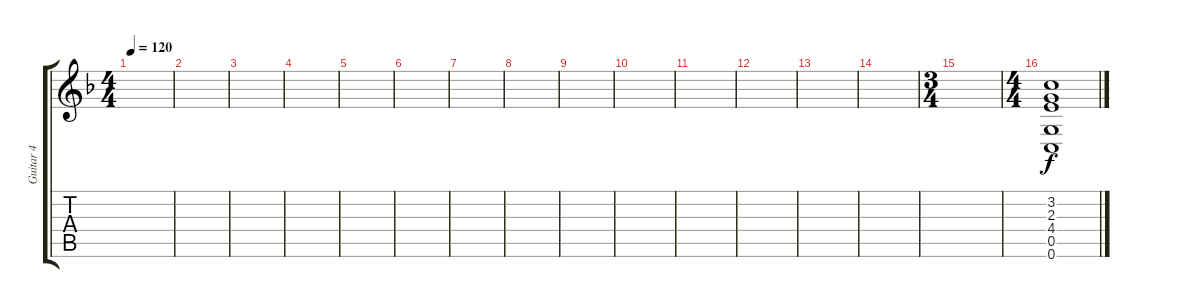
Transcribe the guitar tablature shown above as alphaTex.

\track ("Guitar 4" "Guitar 4") {instrument distortionguitar}
\staff {score tabs}
\tuning (D4 A3 F3 C3 G2 C2) {hide}
\ts (4 4)
\tempo 120
\clef g2
\ks f
|
|
|
|
|
|
|
|
|
|
|
|
|
|
\ts (3 4)
|
\ts (4 4)
(3.2 2.3 4.4 0.5 0.6).1
